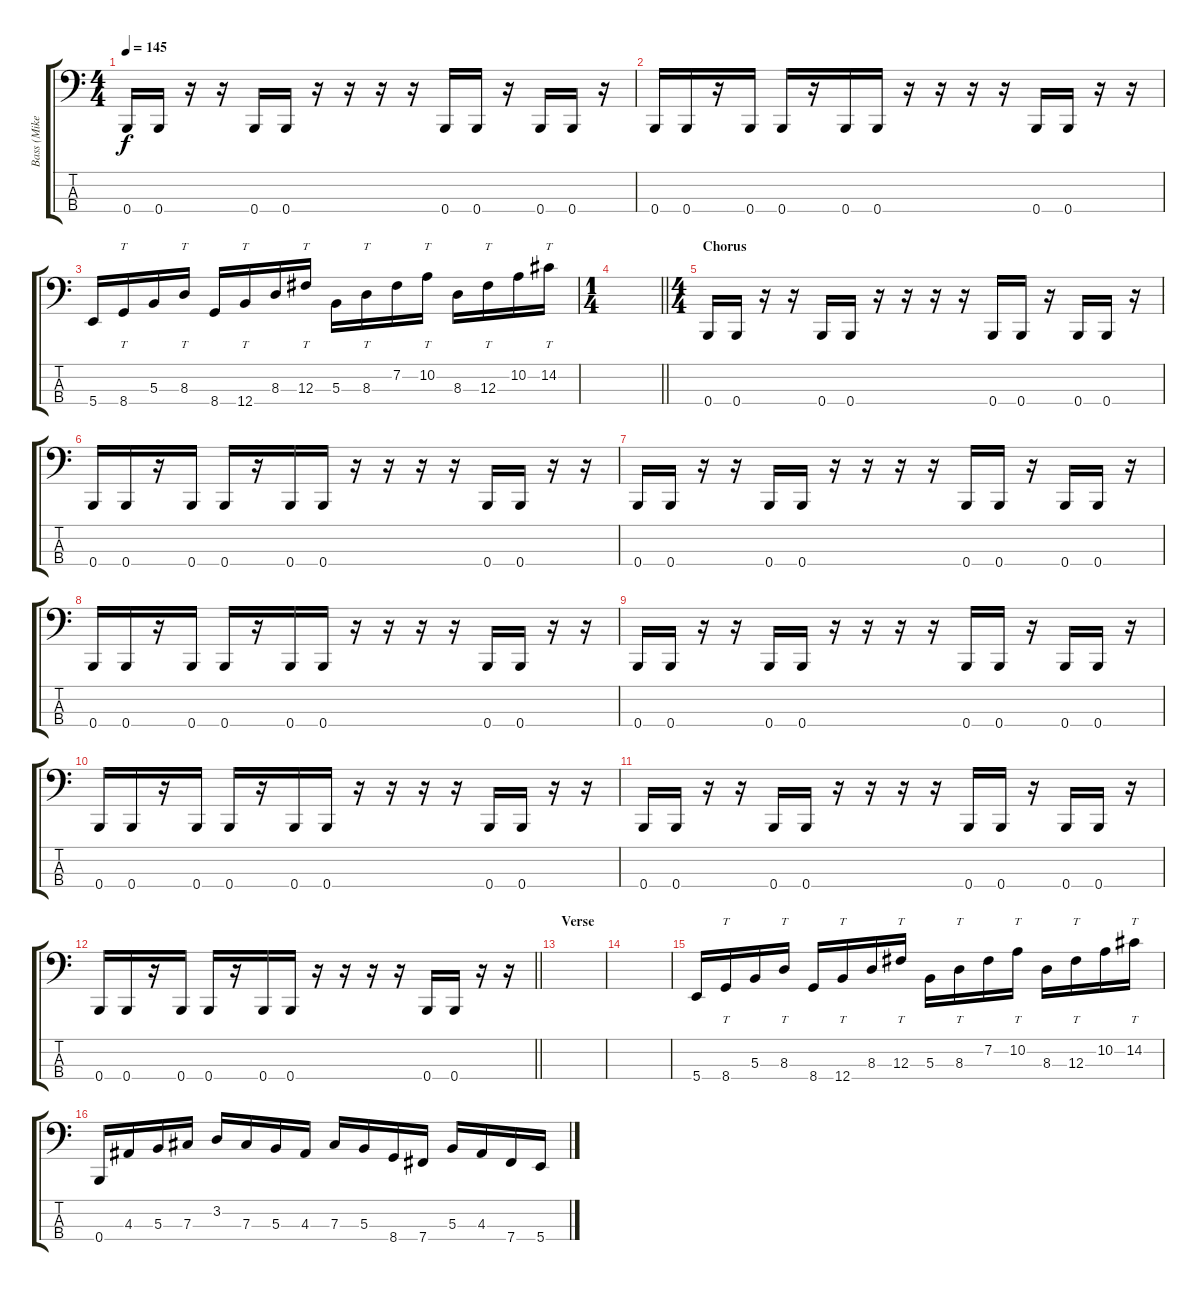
\track ("Bass (Mike Tiner)" "Bass (Mike") {instrument electricbassfinger}
\staff {score tabs}
\tuning (E2 B1 Gb1 B0) {hide}
\ts (4 4)
\tempo 145
\clef f4
\ks c
0.4.16{dy f} 0.4.16 r.16 r.16 0.4.16 0.4.16 r.16 r.16 r.16 r.16 0.4.16 0.4.16 r.16 0.4.16 0.4.16 r.16 |
0.4.16 0.4.16 r.16 0.4.16 0.4.16 r.16 0.4.16 0.4.16 r.16 r.16 r.16 r.16 0.4.16 0.4.16 r.16 r.16 |
5.4.16 8.4.16{tt} 5.3.16 8.3.16{tt} 8.4.16 12.4.16{tt} 8.3.16 12.3.16{tt} 5.3.16 8.3.16{tt} 7.2.16 10.2.16{tt} 8.3.16 12.3.16{tt} 10.2.16 14.2.16{tt} |
\ts (1 4)
\barLineRight lightlight
|
\ts (4 4)
\section ("" "Chorus")
0.4.16 0.4.16 r.16 r.16 0.4.16 0.4.16 r.16 r.16 r.16 r.16 0.4.16 0.4.16 r.16 0.4.16 0.4.16 r.16 |
0.4.16 0.4.16 r.16 0.4.16 0.4.16 r.16 0.4.16 0.4.16 r.16 r.16 r.16 r.16 0.4.16 0.4.16 r.16 r.16 |
0.4.16 0.4.16 r.16 r.16 0.4.16 0.4.16 r.16 r.16 r.16 r.16 0.4.16 0.4.16 r.16 0.4.16 0.4.16 r.16 |
0.4.16 0.4.16 r.16 0.4.16 0.4.16 r.16 0.4.16 0.4.16 r.16 r.16 r.16 r.16 0.4.16 0.4.16 r.16 r.16 |
0.4.16 0.4.16 r.16 r.16 0.4.16 0.4.16 r.16 r.16 r.16 r.16 0.4.16 0.4.16 r.16 0.4.16 0.4.16 r.16 |
0.4.16 0.4.16 r.16 0.4.16 0.4.16 r.16 0.4.16 0.4.16 r.16 r.16 r.16 r.16 0.4.16 0.4.16 r.16 r.16 |
0.4.16 0.4.16 r.16 r.16 0.4.16 0.4.16 r.16 r.16 r.16 r.16 0.4.16 0.4.16 r.16 0.4.16 0.4.16 r.16 |
\barLineRight lightlight
0.4.16 0.4.16 r.16 0.4.16 0.4.16 r.16 0.4.16 0.4.16 r.16 r.16 r.16 r.16 0.4.16 0.4.16 r.16 r.16 |
\section ("" "Verse")
|
|
5.4.16 8.4.16{tt} 5.3.16 8.3.16{tt} 8.4.16 12.4.16{tt} 8.3.16 12.3.16{tt} 5.3.16 8.3.16{tt} 7.2.16 10.2.16{tt} 8.3.16 12.3.16{tt} 10.2.16 14.2.16{tt} |
0.4.16 4.3.16 5.3.16 7.3.16 3.2.16 7.3.16 5.3.16 4.3.16 7.3.16 5.3.16 8.4.16 7.4.16 5.3.16 4.3.16 7.4.16 5.4.16
